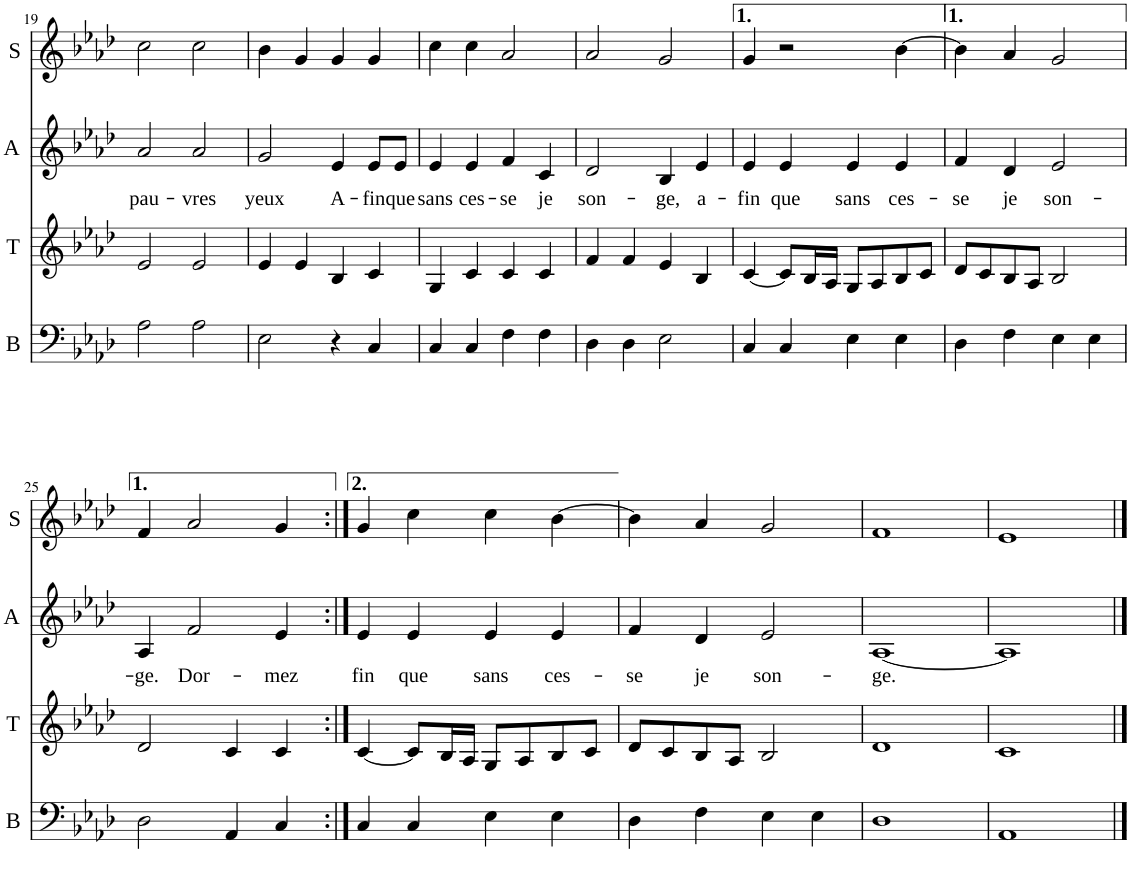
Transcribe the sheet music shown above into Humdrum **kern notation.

**kern	**kern	**kern	**text	**kern
*part4	*part3	*part2	*part2	*part1
*staff4	*staff3	*staff2	*staff2	*staff1
*I"Bass	*I"Tenor	*I"Alto	*	*I"Soprano
*I'B	*I'T	*I'A	*	*I'S
!!LO:PB:g=z
*clefF4	*clefG2	*clefG2	*	*clefG2
*k[b-e-a-d-]	*k[b-e-a-d-]	*k[b-e-a-d-]	*	*k[b-e-a-d-]
*M4/4	*M4/4	*M4/4	*	*M4/4
*met(c|)	*met(c|)	*met(c|)	*	*met(c|)
=19	=19	=19	=19	=19
!	!	!	!LO:LY:b	!
2A-\	2e-/	2a-/	pau-	2cc\
!	!	!	!LO:LY:b	!
2A-\	2e-/	2a-/	-vres	2cc\
=20	=20	=20	=20	=20
!	!	!	!LO:LY:b	!
2E-\	4e-/	2g/	yeux	4b-\
.	4e-/	.	.	4g/
!	!	!	!LO:LY:b	!
4r	4B-/	4e-/	A-	4g/
!	!	!	!LO:LY:b	!
4C/	4c/	8e-/L	-fin	4g/
!	!	!	!LO:LY:b	!
.	.	8e-/J	que	.
=21	=21	=21	=21	=21
!	!	!	!LO:LY:b	!
4C/	4G/	4e-/	sans	4cc\
!	!	!	!LO:LY:b	!
4C/	4c/	4e-/	ces-	4cc\
!	!	!	!LO:LY:b	!
4F\	4c/	4f/	-se	2a-/
!	!	!	!LO:LY:b	!
4F\	4c/	4c/	je	.
=22	=22	=22	=22	=22
!	!	!	!LO:LY:b	!
4D-\	4f/	2d-/	son-	2a-/
4D-\	4f/	.	.	.
!	!	!	!LO:LY:b	!
2E-\	4e-/	4B-/	-ge,	2g/
!	!	!	!LO:LY:b	!
.	4B-/	4e-/	a-	.
=23	=23	=23	=23	=23
!	!	!	!LO:LY:b	!
4C/	[4c/	4e-/	-fin	4g/
!	!	!	!LO:LY:b	!
4C/	8c/L]	4e-/	que	2r
.	16B-/L	.	.	.
.	16A-/JJ	.	.	.
!	!	!	!LO:LY:b	!
4E-\	8G/L	4e-/	sans	.
.	8A-/	.	.	.
!	!	!	!LO:LY:b	!
4E-\	8B-/	4e-/	ces-	[4b-\
.	8c/J	.	.	.
=24	=24	=24	=24	=24
!	!	!	!LO:LY:b	!
4D-\	8d-/L	4f/	-se	4b-\]
.	8c/	.	.	.
!	!	!	!LO:LY:b	!
4F\	8B-/	4d-/	je	4a-/
.	8A-/J	.	.	.
!	!	!	!LO:LY:b	!
4E-\	2B-/	2e-/	son-	2g/
4E-\	.	.	.	.
!!LO:LB:g=z
=25	=25	=25	=25	=25
!	!	!	!LO:LY:b	!
2D-\	2d-/	4A-/	-ge.	4f/
!	!	!	!LO:LY:b	!
.	.	2f/	Dor-	2a-/
4AA-/	4c/	.	.	.
!	!	!	!LO:LY:b	!
4C/	4c/	4e-/	-mez	4g/
=26:|!	=26:|!	=26:|!	=26:|!	=26:|!
!	!	!	!LO:LY:b	!
4C/	[4c/	4e-/	-fin	4g/
!	!	!	!LO:LY:b	!
4C/	8c/L]	4e-/	que	4cc\
.	16B-/L	.	.	.
.	16A-/JJ	.	.	.
!	!	!	!LO:LY:b	!
4E-\	8G/L	4e-/	sans	4cc\
.	8A-/	.	.	.
!	!	!	!LO:LY:b	!
4E-\	8B-/	4e-/	ces-	[4b-\
.	8c/J	.	.	.
=27	=27	=27	=27	=27
!	!	!	!LO:LY:b	!
4D-\	8d-/L	4f/	-se	4b-\]
.	8c/	.	.	.
!	!	!	!LO:LY:b	!
4F\	8B-/	4d-/	je	4a-/
.	8A-/J	.	.	.
!	!	!	!LO:LY:b	!
4E-\	2B-/	2e-/	son-	2g/
4E-\	.	.	.	.
=28	=28	=28	=28	=28
!	!	!	!LO:LY:b	!
1D-	1d-	[1A-	-ge.	1f
=29	=29	=29	=29	=29
1AA-	1c	1A-]	.	1e-
==	==	==	==	==
*-	*-	*-	*-	*-
